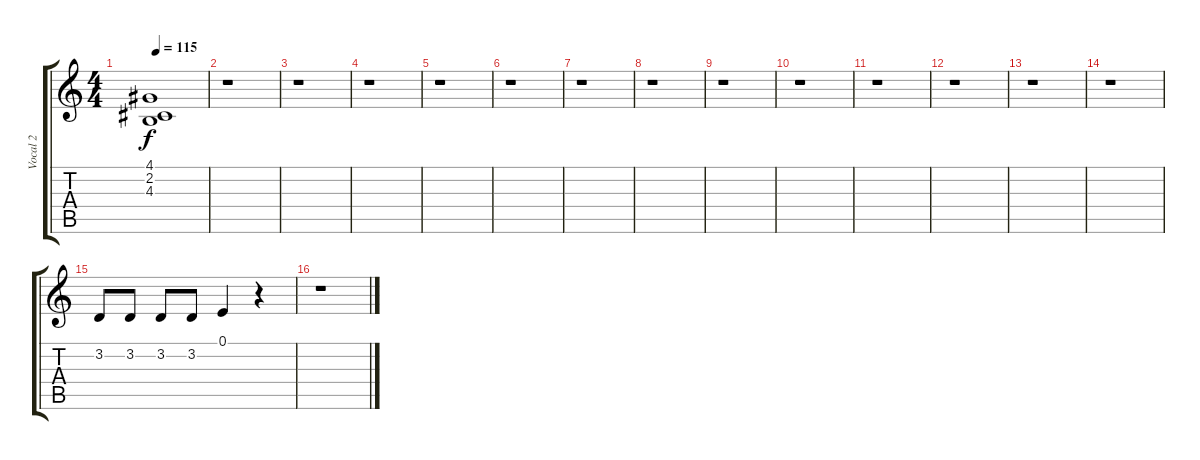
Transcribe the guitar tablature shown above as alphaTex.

\track ("Vocal 2" "Vocal 2") {instrument lead2sawtooth}
\staff {score tabs}
\tuning (E4 B3 G3 D3 A2 E2) {hide}
\ts (4 4)
\tempo 115
\clef g2
\ks c
(4.1 2.2 4.3).1{dy f instrument lead2sawtooth} |
r.1 |
r.1 |
r.1 |
r.1 |
r.1 |
r.1 |
r.1 |
r.1 |
r.1 |
r.1 |
r.1 |
r.1 |
r.1 |
3.2.8 3.2.8 3.2.8 3.2.8 0.1.4 r.4 |
r.1
